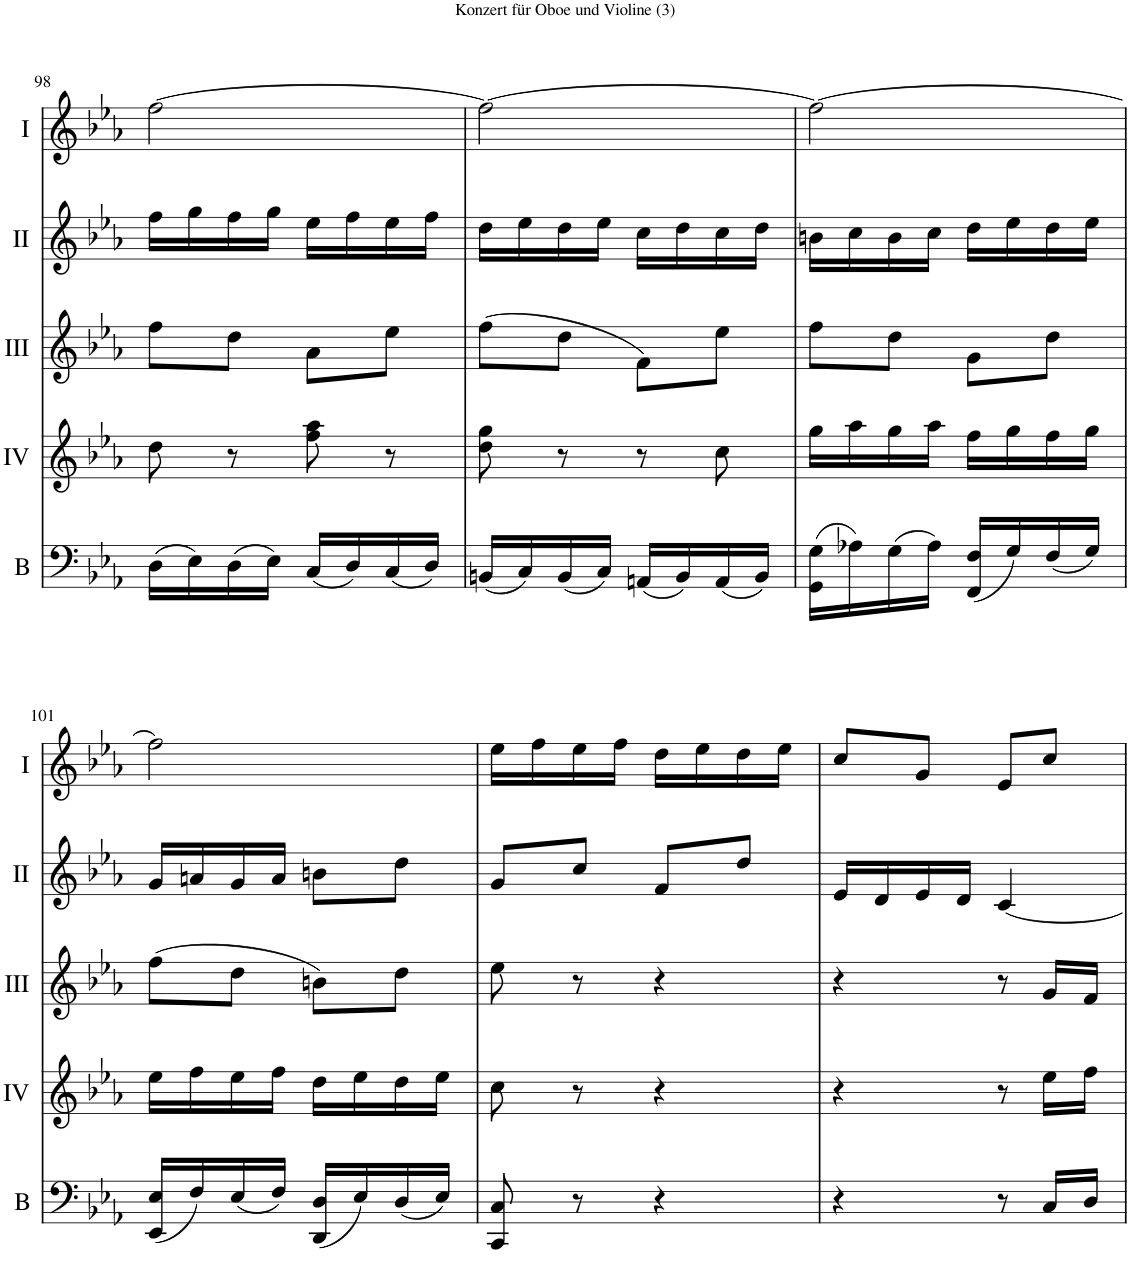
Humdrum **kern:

**kern	**kern	**kern	**kern	**kern
*part5	*part4	*part3	*part2	*part1
*staff5	*staff4	*staff3	*staff2	*staff1
*I"Basson	*I"Acc. 4	*I"Acc. 3	*I"Acc. 2	*I"Acc. 1
*I'B	*	*	*	*
!!LO:PB:g=z
*clefF4	*clefG2	*clefG2	*clefG2	*clefG2
*Trd7c12	*Trd7c12	*	*	*
*k[b-e-a-]	*k[b-e-a-]	*k[b-e-a-]	*k[b-e-a-]	*k[b-e-a-]
*M2/4	*M2/4	*M2/4	*M2/4	*M2/4
=98	=98	=98	=98	=98
(16D\LL	8dd\	8ff\L	16ff\LL	[2ff\
16E-\)	.	.	16gg\	.
(16D\	8r	8dd\J	16ff\	.
16E-\JJ)	.	.	16gg\JJ	.
(16C/LL	8ff\ 8aa-\	8a-\L	16ee-\LL	.
16D/)	.	.	16ff\	.
(16C/	8r	8ee-\J	16ee-\	.
16D/JJ)	.	.	16ff\JJ	.
=99	=99	=99	=99	=99
(16BBn/LL	8dd\ 8gg\	(8ff\L	16dd\LL	2ff\_
16C/)	.	.	16ee-\	.
(16BB/	8r	8dd\J	16dd\	.
16C/JJ)	.	.	16ee-\JJ	.
(16AAn/LL	8r	8f\L)	16cc\LL	.
16BB/)	.	.	16dd\	.
(16AA/	8cc\	8ee-\J	16cc\	.
16BB/JJ)	.	.	16dd\JJ	.
=100	=100	=100	=100	=100
(16GG\ 16G\LL	16gg\LL	8ff\L	16bn\LL	2ff\_
16A-X\)	16aa-\	.	16cc\	.
(16G\	16gg\	8dd\J	16b\	.
16A-\JJ)	16aa-\JJ	.	16cc\JJ	.
(16FF/ 16F/LL	16ff\LL	8g\L	16dd\LL	.
16G/)	16gg\	.	16ee-\	.
(16F/	16ff\	8dd\J	16dd\	.
16G/JJ)	16gg\JJ	.	16ee-\JJ	.
!!LO:LB:g=z
=101	=101	=101	=101	=101
(16EE-/ 16E-/LL	16ee-\LL	(8ff\L	16g/LL	2ff\]
16F/)	16ff\	.	16an/	.
(16E-/	16ee-\	8dd\J	16g/	.
16F/JJ)	16ff\JJ	.	16a/JJ	.
(16DD/ 16D/LL	16dd\LL	8bn\L)	8bn\L	.
16E-/)	16ee-\	.	.	.
(16D/	16dd\	8dd\J	8dd\J	.
16E-/JJ)	16ee-\JJ	.	.	.
=102	=102	=102	=102	=102
8CC/ 8C/	8cc\	8ee-\	8g/L	16ee-\LL
.	.	.	.	16ff\
8r	8r	8r	8cc/J	16ee-\
.	.	.	.	16ff\JJ
4r	4r	4r	8f/L	16dd\LL
.	.	.	.	16ee-\
.	.	.	8dd/J	16dd\
.	.	.	.	16ee-\JJ
=103	=103	=103	=103	=103
4r	4r	4r	16e-/LL	8cc/L
.	.	.	16d/	.
.	.	.	16e-/	8g/J
.	.	.	16d/JJ	.
8r	8r	8r	[4c/	8e-/L
16C/LL	16ee-\LL	16g/LL	.	8cc/J
16D/JJ	16ff\JJ	16f/JJ	.	.
=	=	=	=	=
*-	*-	*-	*-	*-
